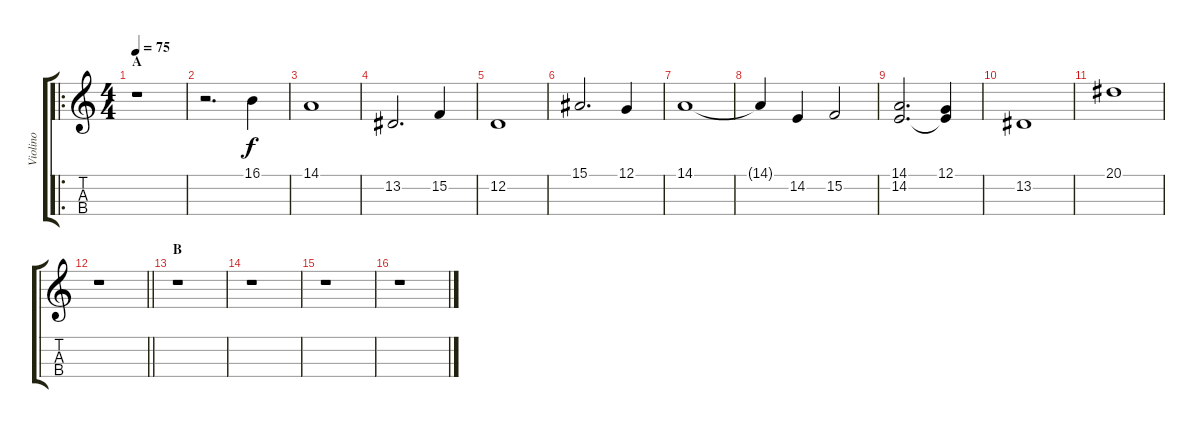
\track ("Violino" "Violino") {instrument violin}
\staff {score tabs}
\tuning (G3 D3 A2 E2) {hide}
\ro
\ts (4 4)
\section ("" "A")
\tempo 75
\clef g2
\ks c
r.1{dy f instrument violin} |
r.2{d} 16.1.4 |
14.1.1 |
13.2.2{d} 15.2.4 |
12.2.1 |
15.1.2{d} 12.1.4 |
14.1.1 |
14.1{t}.4 14.2.4 15.2.2 |
(14.1 14.2).2{d} (12.1 14.2{t}).4 |
13.2.1 |
20.1.1 |
\barLineRight lightlight
r.1 |
\section ("" "B")
r.1 |
r.1 |
r.1 |
r.1
